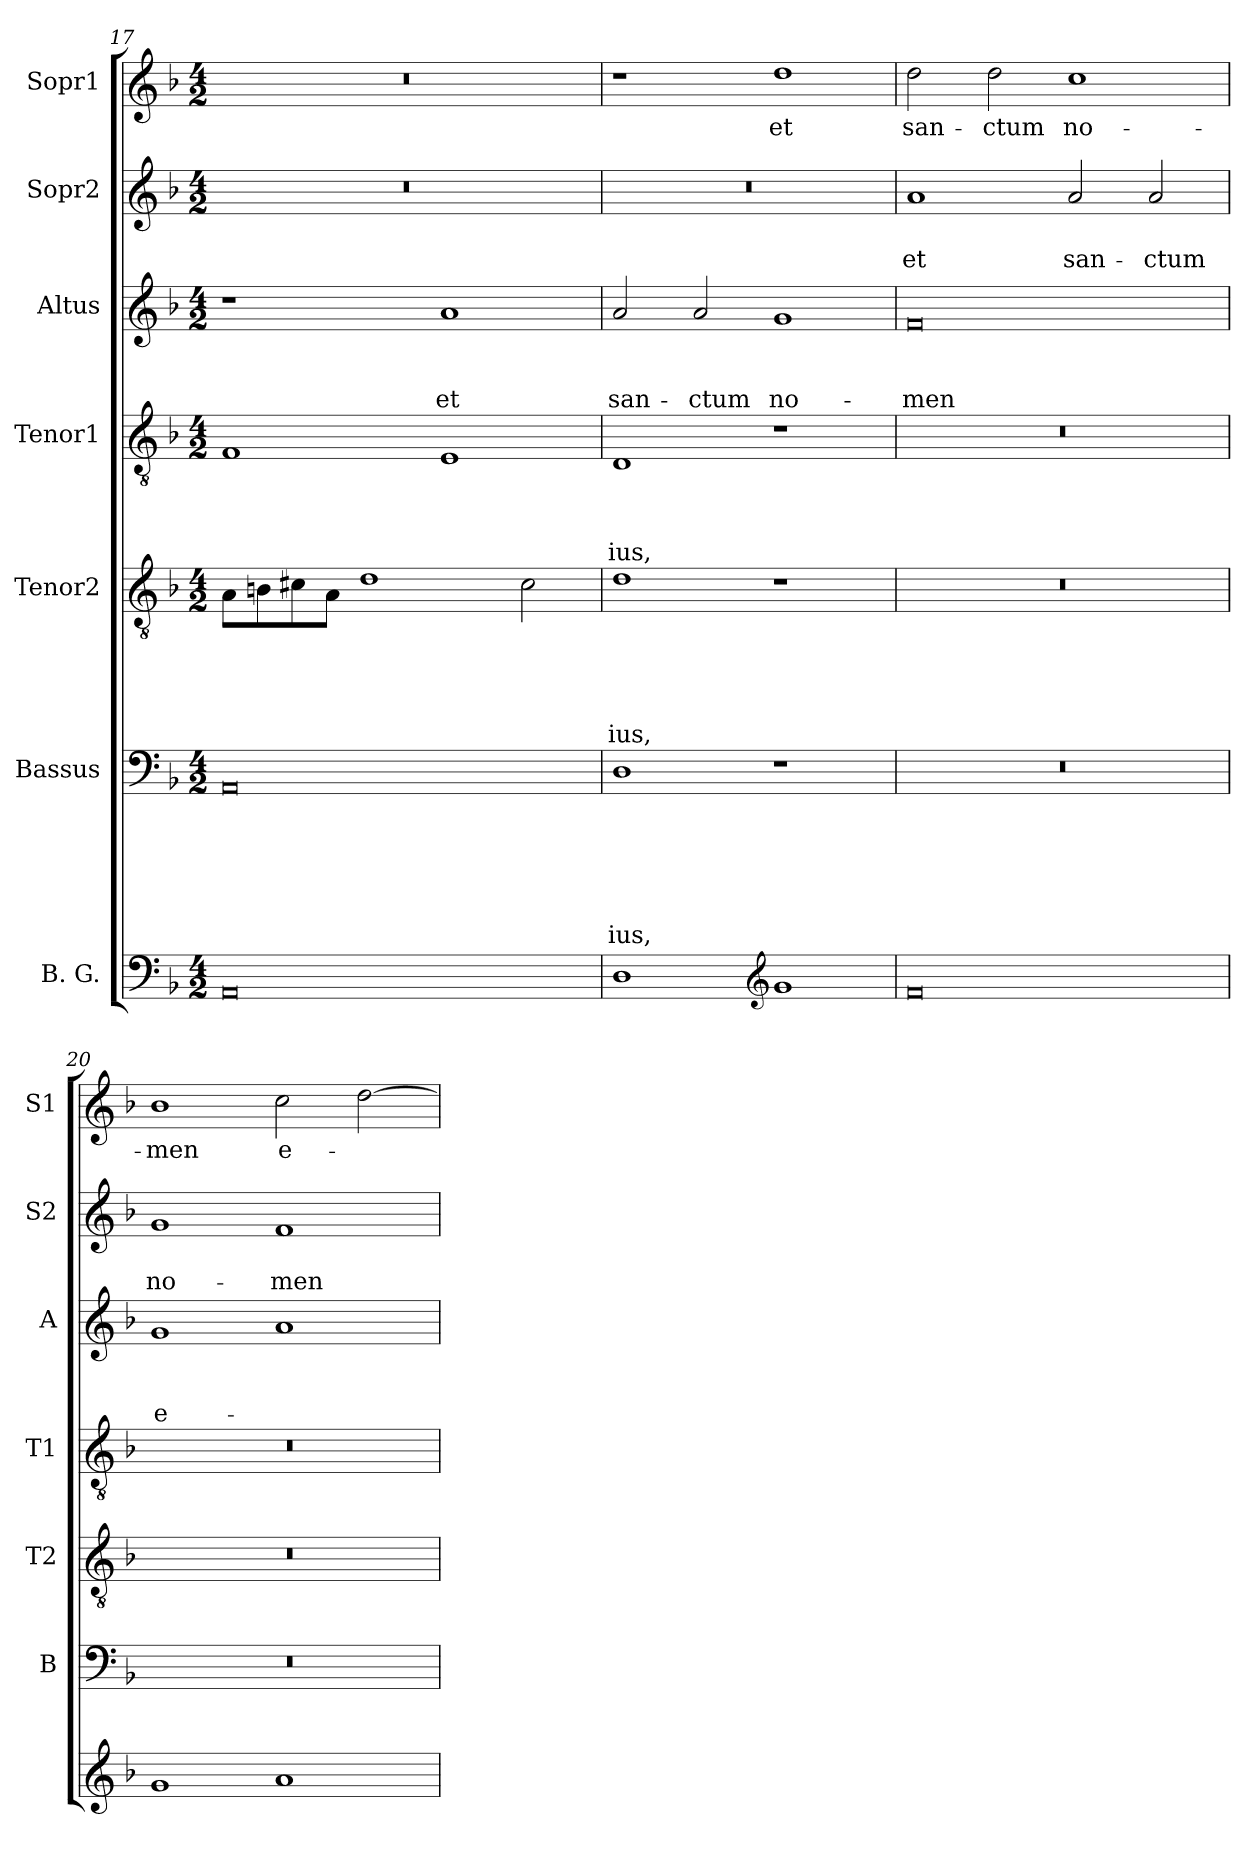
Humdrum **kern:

**kern	**kern	**text	**text	**text	**text	**text	**text	**kern	**text	**text	**text	**text	**text	**kern	**text	**text	**text	**text	**kern	**text	**text	**text	**kern	**text	**text	**kern	**text
*part7	*part6	*part6	*part6	*part6	*part6	*part6	*part6	*part5	*part5	*part5	*part5	*part5	*part5	*part4	*part4	*part4	*part4	*part4	*part3	*part3	*part3	*part3	*part2	*part2	*part2	*part1	*part1
*staff7	*staff6	*staff6	*staff6	*staff6	*staff6	*staff6	*staff6	*staff5	*staff5	*staff5	*staff5	*staff5	*staff5	*staff4	*staff4	*staff4	*staff4	*staff4	*staff3	*staff3	*staff3	*staff3	*staff2	*staff2	*staff2	*staff1	*staff1
*I"B. G.	*I"Bassus	*	*	*	*	*	*	*I"Tenor2	*	*	*	*	*	*I"Tenor1	*	*	*	*	*I"Altus	*	*	*	*I"Sopr2	*	*	*I"Sopr1	*
*	*I'B	*	*	*	*	*	*	*I'T2	*	*	*	*	*	*I'T1	*	*	*	*	*I'A	*	*	*	*I'S2	*	*	*I'S1	*
*clefF4	*clefF4	*	*	*	*	*	*	*clefGv2	*	*	*	*	*	*clefGv2	*	*	*	*	*clefG2	*	*	*	*clefG2	*	*	*clefG2	*
*k[b-]	*k[b-]	*	*	*	*	*	*	*k[b-]	*	*	*	*	*	*k[b-]	*	*	*	*	*k[b-]	*	*	*	*k[b-]	*	*	*k[b-]	*
*F:	*F:	*	*	*	*	*	*	*F:	*	*	*	*	*	*F:	*	*	*	*	*F:	*	*	*	*F:	*	*	*F:	*
*M4/2	*M4/2	*	*	*	*	*	*	*M4/2	*	*	*	*	*	*M4/2	*	*	*	*	*M4/2	*	*	*	*M4/2	*	*	*M4/2	*
=17	=17	=17	=17	=17	=17	=17	=17	=17	=17	=17	=17	=17	=17	=17	=17	=17	=17	=17	=17	=17	=17	=17	=17	=17	=17	=17	=17
0AA	0AA	.	.	.	.	.	.	8A\L	.	.	.	.	.	1F	.	.	.	.	1r	.	.	.	0r	.	.	0r	.
.	.	.	.	.	.	.	.	8Bn\	.	.	.	.	.	.	.	.	.	.	.	.	.	.	.	.	.	.	.
.	.	.	.	.	.	.	.	8c#X\	.	.	.	.	.	.	.	.	.	.	.	.	.	.	.	.	.	.	.
.	.	.	.	.	.	.	.	8A\J	.	.	.	.	.	.	.	.	.	.	.	.	.	.	.	.	.	.	.
.	.	.	.	.	.	.	.	1d	.	.	.	.	.	.	.	.	.	.	.	.	.	.	.	.	.	.	.
.	.	.	.	.	.	.	.	.	.	.	.	.	.	1E	.	.	.	.	1a	.	.	et	.	.	.	.	.
.	.	.	.	.	.	.	.	2c#\	.	.	.	.	.	.	.	.	.	.	.	.	.	.	.	.	.	.	.
!!LO:LB:g=z
=18	=18	=18	=18	=18	=18	=18	=18	=18	=18	=18	=18	=18	=18	=18	=18	=18	=18	=18	=18	=18	=18	=18	=18	=18	=18	=18	=18
1D	1D	.	.	.	.	.	-ius,	1d	.	.	.	.	-ius,	1D	.	.	.	-ius,	2a/	.	.	san-	0r	.	.	1r	.
.	.	.	.	.	.	.	.	.	.	.	.	.	.	.	.	.	.	.	2a/	.	.	-ctum	.	.	.	.	.
*clefG2	*	*	*	*	*	*	*	*	*	*	*	*	*	*	*	*	*	*	*	*	*	*	*	*	*	*	*
1g	1r	.	.	.	.	.	.	1r	.	.	.	.	.	1r	.	.	.	.	1g	.	.	no-	.	.	.	1dd	et
=19	=19	=19	=19	=19	=19	=19	=19	=19	=19	=19	=19	=19	=19	=19	=19	=19	=19	=19	=19	=19	=19	=19	=19	=19	=19	=19	=19
0f	0r	.	.	.	.	.	.	0r	.	.	.	.	.	0r	.	.	.	.	0f	.	.	-men	1a	.	et	2dd\	san-
.	.	.	.	.	.	.	.	.	.	.	.	.	.	.	.	.	.	.	.	.	.	.	.	.	.	2dd\	-ctum
.	.	.	.	.	.	.	.	.	.	.	.	.	.	.	.	.	.	.	.	.	.	.	2a/	.	san-	1cc	no-
.	.	.	.	.	.	.	.	.	.	.	.	.	.	.	.	.	.	.	.	.	.	.	2a/	.	-ctum	.	.
=20	=20	=20	=20	=20	=20	=20	=20	=20	=20	=20	=20	=20	=20	=20	=20	=20	=20	=20	=20	=20	=20	=20	=20	=20	=20	=20	=20
1g	0r	.	.	.	.	.	.	0r	.	.	.	.	.	0r	.	.	.	.	1g	.	.	e-	1g	.	no-	1b-	-men
1a	.	.	.	.	.	.	.	.	.	.	.	.	.	.	.	.	.	.	1a	.	.	.	1f	.	-men	2cc\	e-
.	.	.	.	.	.	.	.	.	.	.	.	.	.	.	.	.	.	.	.	.	.	.	.	.	.	[2dd\	.
=	=	=	=	=	=	=	=	=	=	=	=	=	=	=	=	=	=	=	=	=	=	=	=	=	=	=	=
*-	*-	*-	*-	*-	*-	*-	*-	*-	*-	*-	*-	*-	*-	*-	*-	*-	*-	*-	*-	*-	*-	*-	*-	*-	*-	*-	*-
